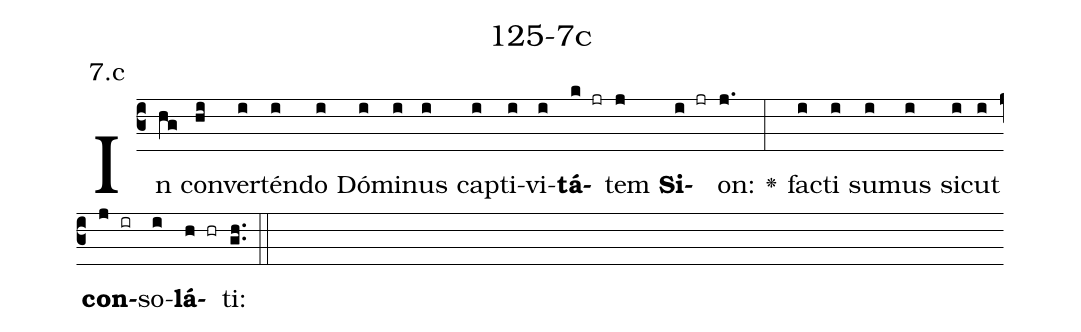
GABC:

name: 125-7c;
annotation: 7.c;
%%
(c3)In(hg) con(hi)ver(i)tén(i)do(i) Dó(i)mi(i)nus(i) cap(i)ti(i)vi(i)<b>tá</b>(k jr)tem(j) <b>Si</b>(i jr)on:(j.) <v>\greheightstar</v>(:) fac(i)ti(i) su(i)mus(i) sic(i)ut(i) <b>con</b>(j ir)so(i)<b>lá</b>(h hr)ti:(gh..) (::)


%E(i) u(i) o(j) u(i) a(h) e.(gh..) (::)
